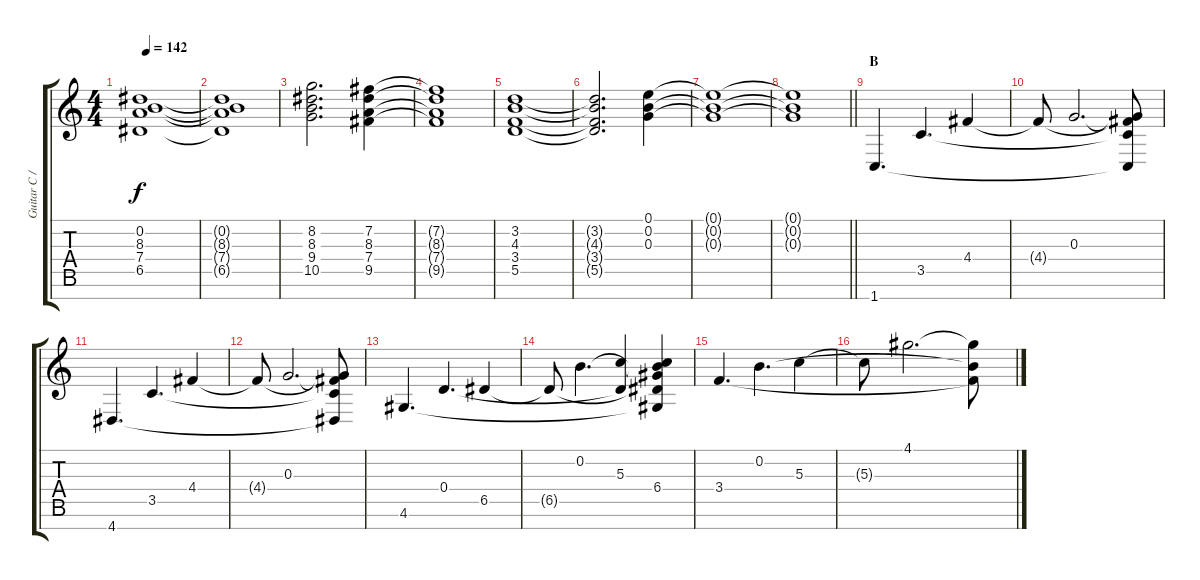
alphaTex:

\track ("Guitar C / Lead" "Guitar C /") {instrument electricguitarjazz}
\staff {score tabs}
\tuning (E4 B3 G3 D3 A2 E2 B1) {hide}
\ts (4 4)
\tempo 142
\clef g2
\ks c
(0.2{t} 8.3{t} 7.4{t} 6.5{t}).1{dy f} |
(0.2{t} 8.3{t} 7.4{t} 6.5{t}).1 |
(8.2 8.3 9.4 10.5).2{d} (7.2 8.3 7.4 9.5).4 |
(7.2{t} 8.3{t} 7.4{t} 9.5{t}).1 |
(3.2 4.3 3.4 5.5).1 |
(3.2{t} 4.3{t} 3.4{t} 5.5{t}).2{d} (0.1 0.2 0.3).4 |
(0.1{t} 0.2{t} 0.3{t}).1 |
\barLineRight lightlight
(0.1{t} 0.2{t} 0.3{t}).1 |
\section ("" "B")
1.7.4{d volume 10} 3.5.4{d} 4.4.4 |
4.4{t}.8 0.3.2{d} (0.3{t} 4.4{t} 3.5{t} 1.7{t}).8 |
4.7.4{d} 3.5.4{d} 4.4.4 |
4.4{t}.8 0.3.2{d} (0.3{t} 4.4{t} 3.5{t} 4.7{t}).8 |
4.6.4{d} 0.4.4{d} 6.5.4 |
6.5{t}.8 0.2.4{d} (5.3 0.4{t}).4 (0.2{t} 5.3{t} 6.4 6.5{t} 4.6{t}).4 |
3.4.4{d} 0.2.4{d} 5.3.4 |
5.3{t}.8 4.1.2{d} (4.1{t} 0.2{t} 3.4{t}).8
